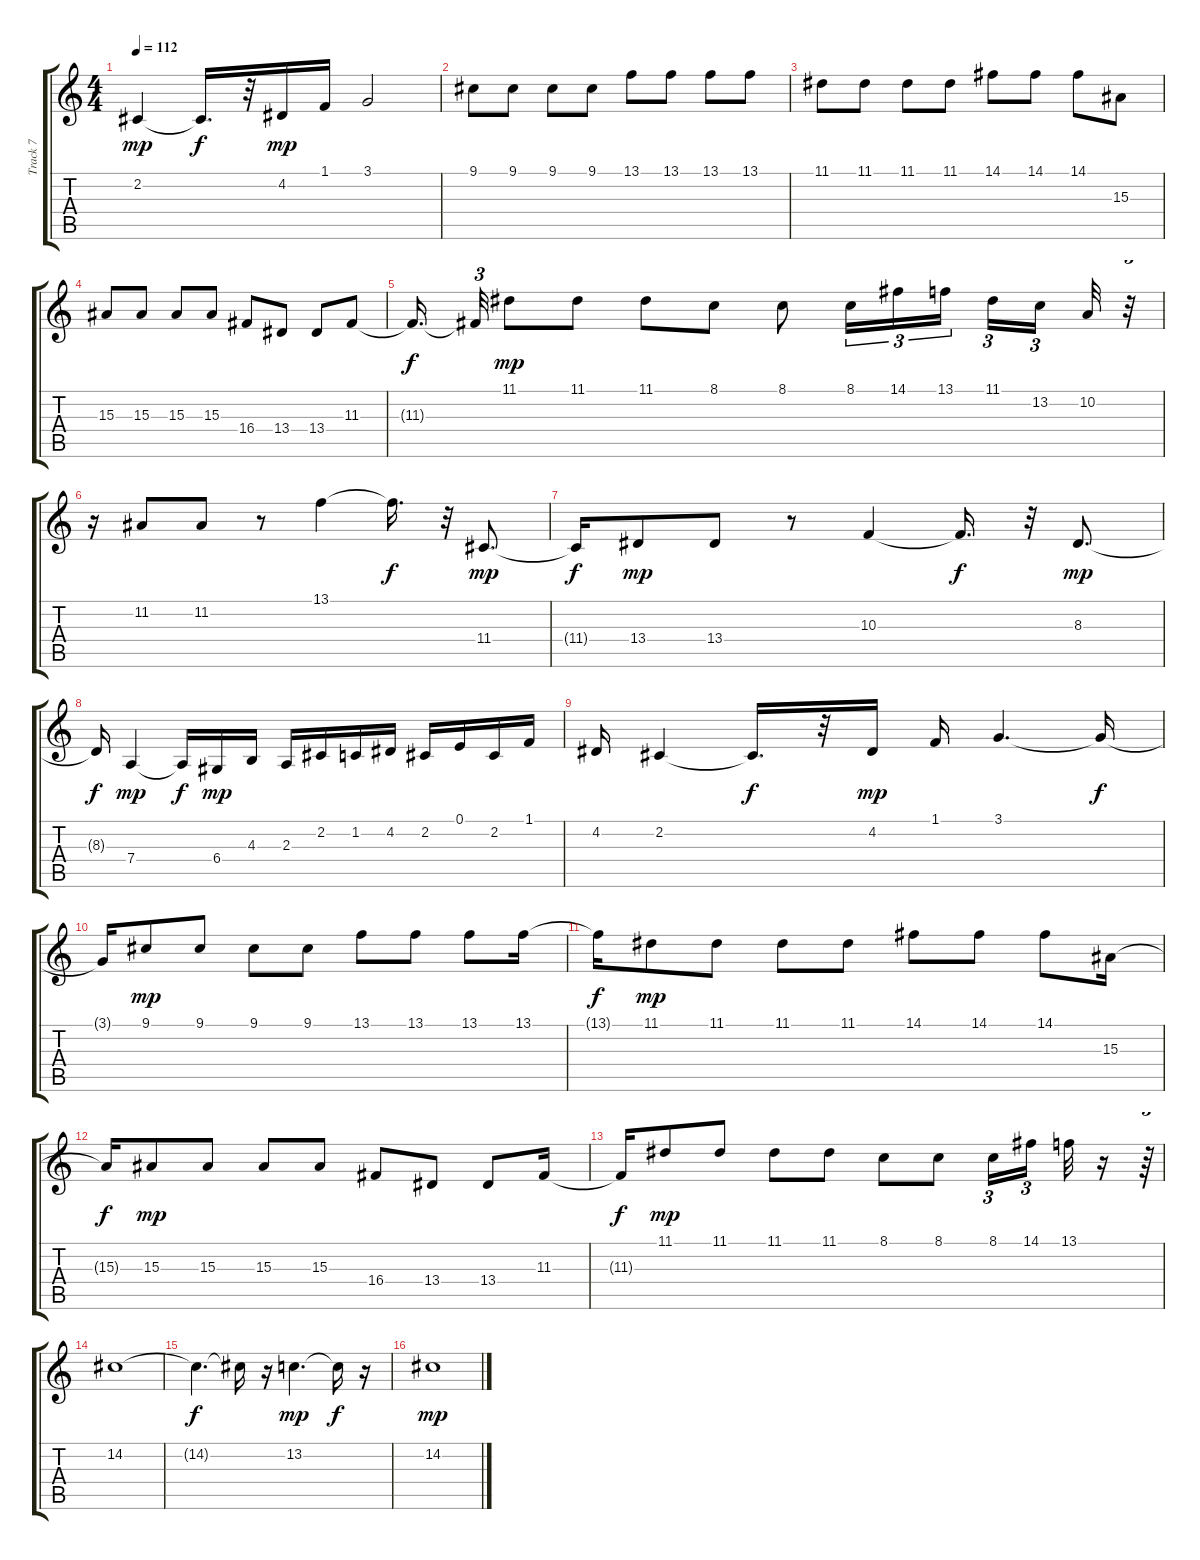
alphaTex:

\track ("Track 7" "Track 7") {instrument harpsichord}
\staff {score tabs}
\tuning (E4 B3 G3 D3 A2 E2) {hide}
\ts (4 4)
\tempo 112
\clef g2
\ks c
2.2.4{dy mp} 2.2{t}.16{d dy f} r.32 4.2.16{dy mp} 1.1.16 3.1.2 |
9.1.8 9.1.8 9.1.8 9.1.8 13.1.8 13.1.8 13.1.8 13.1.8 |
11.1.8 11.1.8 11.1.8 11.1.8 14.1.8 14.1.8 14.1.8 15.3.8 |
15.3.8 15.3.8 15.3.8 15.3.8 16.4.8 13.4.8 13.4.8 11.3.8 |
11.3{t}.16{d dy f beam splitsecondary} 11.3{t}.32{tu (3 2)} 11.1.8{dy mp} 11.1.8 11.1.8 8.1.8 8.1.8 8.1.16{tu (3 2)} 14.1.16{tu (3 2)} 13.1.16{tu (3 2) beam splitsecondary} 11.1.16{tu (3 2)} 13.2.16{tu (3 2) beam splitsecondary} 10.2.32 r.32{tu (3 2)} |
r.16 11.2.8{instrument viola} 11.2.8 r.8 13.1.4 13.1{t}.16{d dy f} r.32 11.4.8{d dy mp} |
11.4{t}.16{dy f} 13.4.8{dy mp} 13.4.8 r.8 10.3.4 10.3{t}.16{d dy f} r.32 8.3.8{d dy mp} |
8.3{t}.16{dy f} 7.4.4{dy mp} 7.4{t}.16{dy f} 6.4.16{dy mp} 4.3.16 2.3.16 2.2.16 1.2.16 4.2.16 2.2.16 0.1.16 2.2.16 1.1.16 |
4.2.16 2.2.4 2.2{t}.16{d dy f} r.32 4.2.16{dy mp} 1.1.16 3.1.4{d} 3.1{t}.16{dy f} |
3.1{t}.16 9.1.8{dy mp} 9.1.8 9.1.8 9.1.8 13.1.8 13.1.8 13.1.8 13.1.16 |
13.1{t}.16{dy f} 11.1.8{dy mp} 11.1.8 11.1.8 11.1.8 14.1.8 14.1.8 14.1.8 15.3.16 |
15.3{t}.16{dy f} 15.3.8{dy mp} 15.3.8 15.3.8 15.3.8 16.4.8 13.4.8 13.4.8 11.3.16 |
11.3{t}.16{dy f} 11.1.8{dy mp} 11.1.8 11.1.8 11.1.8 8.1.8 8.1.8 8.1.16{tu (3 2)} 14.1.16{tu (3 2) beam splitsecondary} 13.1.32 r.16 r.64{tu (3 2)} |
14.2.1{instrument frenchhorn} |
14.2{t}.4{d dy f} 14.2{t}.16 r.16 13.2.4{d dy mp} 13.2{t}.16{dy f} r.16 |
14.2.1{dy mp}
